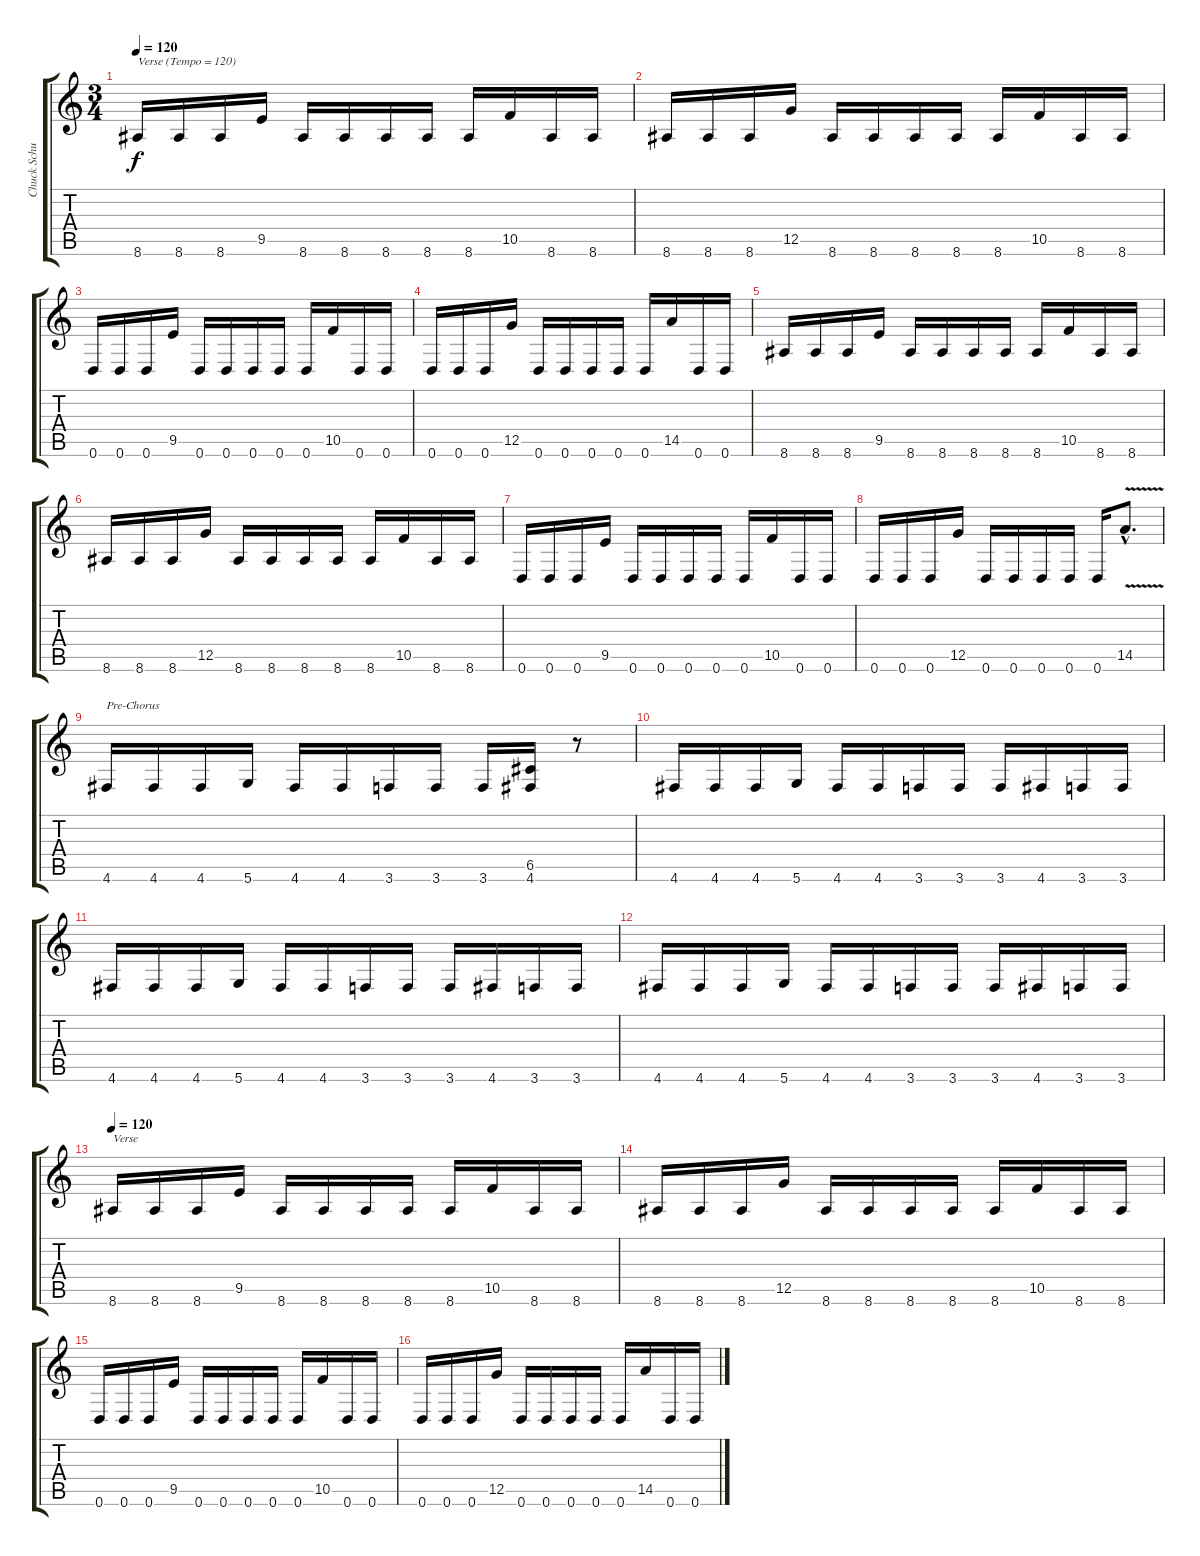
\track ("Chuck Schuldiner" "Chuck Schu") {instrument distortionguitar}
\staff {score tabs}
\tuning (D4 A3 F3 C3 G2 D2) {hide}
\ts (3 4)
\tempo 120
\clef g2
\ks c
8.6.16{txt "Verse (Tempo = 120)" dy f volume 14 instrument distortionguitar} 8.6.16 8.6.16 9.5.16 8.6.16 8.6.16 8.6.16 8.6.16 8.6.16 10.5.16 8.6.16 8.6.16 |
8.6.16 8.6.16 8.6.16 12.5.16 8.6.16 8.6.16 8.6.16 8.6.16 8.6.16 10.5.16 8.6.16 8.6.16 |
0.6.16 0.6.16 0.6.16 9.5.16 0.6.16 0.6.16 0.6.16 0.6.16 0.6.16 10.5.16 0.6.16 0.6.16 |
0.6.16 0.6.16 0.6.16 12.5.16 0.6.16 0.6.16 0.6.16 0.6.16 0.6.16 14.5.16 0.6.16 0.6.16 |
8.6.16 8.6.16 8.6.16 9.5.16 8.6.16 8.6.16 8.6.16 8.6.16 8.6.16 10.5.16 8.6.16 8.6.16 |
8.6.16 8.6.16 8.6.16 12.5.16 8.6.16 8.6.16 8.6.16 8.6.16 8.6.16 10.5.16 8.6.16 8.6.16 |
0.6.16 0.6.16 0.6.16 9.5.16 0.6.16 0.6.16 0.6.16 0.6.16 0.6.16 10.5.16 0.6.16 0.6.16 |
0.6.16 0.6.16 0.6.16 12.5.16 0.6.16 0.6.16 0.6.16 0.6.16 0.6.16 14.5{v hac}.8{d} |
4.6.16{txt "Pre-Chorus"} 4.6.16 4.6.16 5.6.16 4.6.16 4.6.16 3.6.16 3.6.16 3.6.16 (6.5 4.6).16 r.8 |
4.6.16 4.6.16 4.6.16 5.6.16 4.6.16 4.6.16 3.6.16 3.6.16 3.6.16 4.6.16 3.6.16 3.6.16 |
4.6.16 4.6.16 4.6.16 5.6.16 4.6.16 4.6.16 3.6.16 3.6.16 3.6.16 4.6.16 3.6.16 3.6.16 |
4.6.16 4.6.16 4.6.16 5.6.16 4.6.16 4.6.16 3.6.16 3.6.16 3.6.16 4.6.16 3.6.16 3.6.16 |
\tempo 120
8.6.16{txt "Verse" volume 14 instrument distortionguitar} 8.6.16 8.6.16 9.5.16 8.6.16 8.6.16 8.6.16 8.6.16 8.6.16 10.5.16 8.6.16 8.6.16 |
8.6.16 8.6.16 8.6.16 12.5.16 8.6.16 8.6.16 8.6.16 8.6.16 8.6.16 10.5.16 8.6.16 8.6.16 |
0.6.16 0.6.16 0.6.16 9.5.16 0.6.16 0.6.16 0.6.16 0.6.16 0.6.16 10.5.16 0.6.16 0.6.16 |
0.6.16 0.6.16 0.6.16 12.5.16 0.6.16 0.6.16 0.6.16 0.6.16 0.6.16 14.5.16 0.6.16 0.6.16
